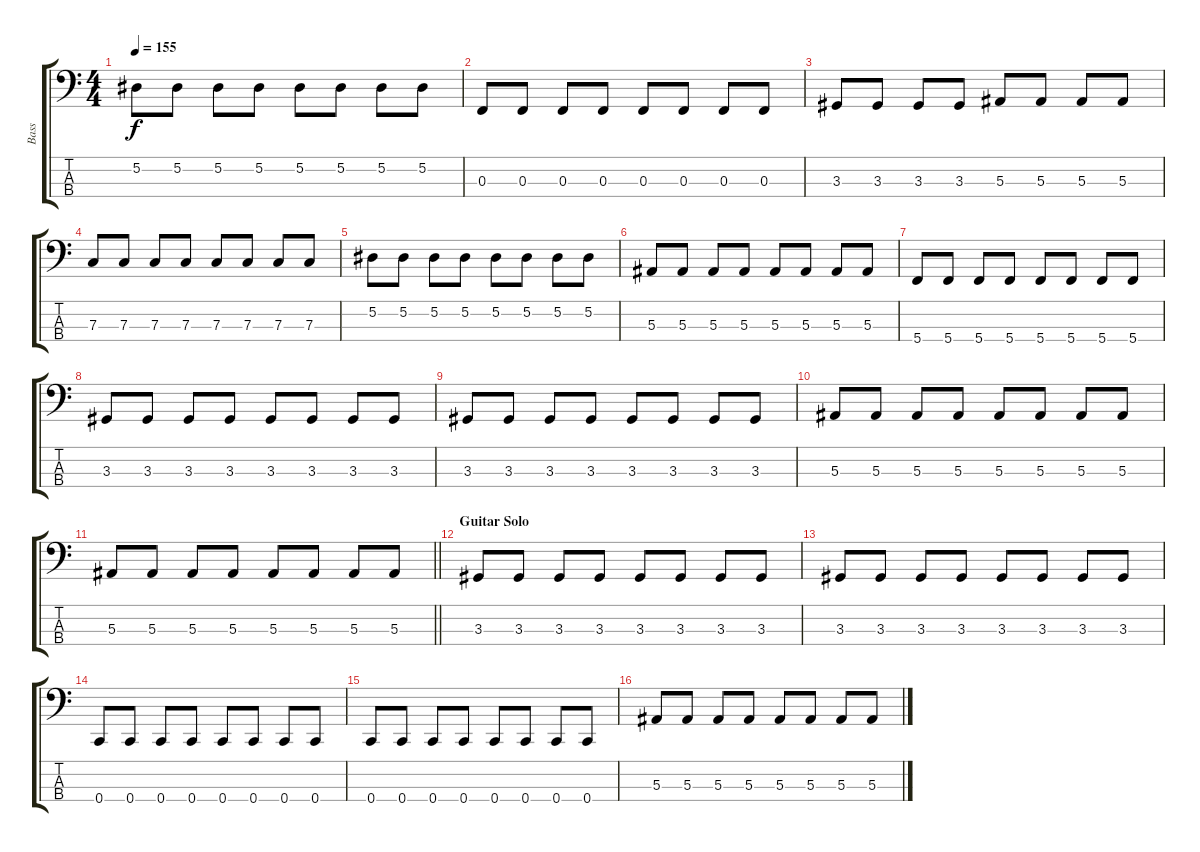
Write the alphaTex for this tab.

\track ("Bass" "Bass") {instrument electricbasspick}
\staff {score tabs}
\tuning (Eb2 Bb1 F1 C1) {hide}
\ts (4 4)
\tempo 155
\clef f4
\ks c
5.2.8{dy f} 5.2.8 5.2.8 5.2.8 5.2.8 5.2.8 5.2.8 5.2.8 |
0.3.8 0.3.8 0.3.8 0.3.8 0.3.8 0.3.8 0.3.8 0.3.8 |
3.3.8 3.3.8 3.3.8 3.3.8 5.3.8 5.3.8 5.3.8 5.3.8 |
7.3.8 7.3.8 7.3.8 7.3.8 7.3.8 7.3.8 7.3.8 7.3.8 |
5.2.8 5.2.8 5.2.8 5.2.8 5.2.8 5.2.8 5.2.8 5.2.8 |
5.3.8 5.3.8 5.3.8 5.3.8 5.3.8 5.3.8 5.3.8 5.3.8 |
5.4.8 5.4.8 5.4.8 5.4.8 5.4.8 5.4.8 5.4.8 5.4.8 |
3.3.8 3.3.8 3.3.8 3.3.8 3.3.8 3.3.8 3.3.8 3.3.8 |
3.3.8 3.3.8 3.3.8 3.3.8 3.3.8 3.3.8 3.3.8 3.3.8 |
5.3.8 5.3.8 5.3.8 5.3.8 5.3.8 5.3.8 5.3.8 5.3.8 |
\barLineRight lightlight
5.3.8 5.3.8 5.3.8 5.3.8 5.3.8 5.3.8 5.3.8 5.3.8 |
\section ("" "Guitar Solo")
3.3.8 3.3.8 3.3.8 3.3.8 3.3.8 3.3.8 3.3.8 3.3.8 |
3.3.8 3.3.8 3.3.8 3.3.8 3.3.8 3.3.8 3.3.8 3.3.8 |
0.4.8 0.4.8 0.4.8 0.4.8 0.4.8 0.4.8 0.4.8 0.4.8 |
0.4.8 0.4.8 0.4.8 0.4.8 0.4.8 0.4.8 0.4.8 0.4.8 |
5.3.8 5.3.8 5.3.8 5.3.8 5.3.8 5.3.8 5.3.8 5.3.8
